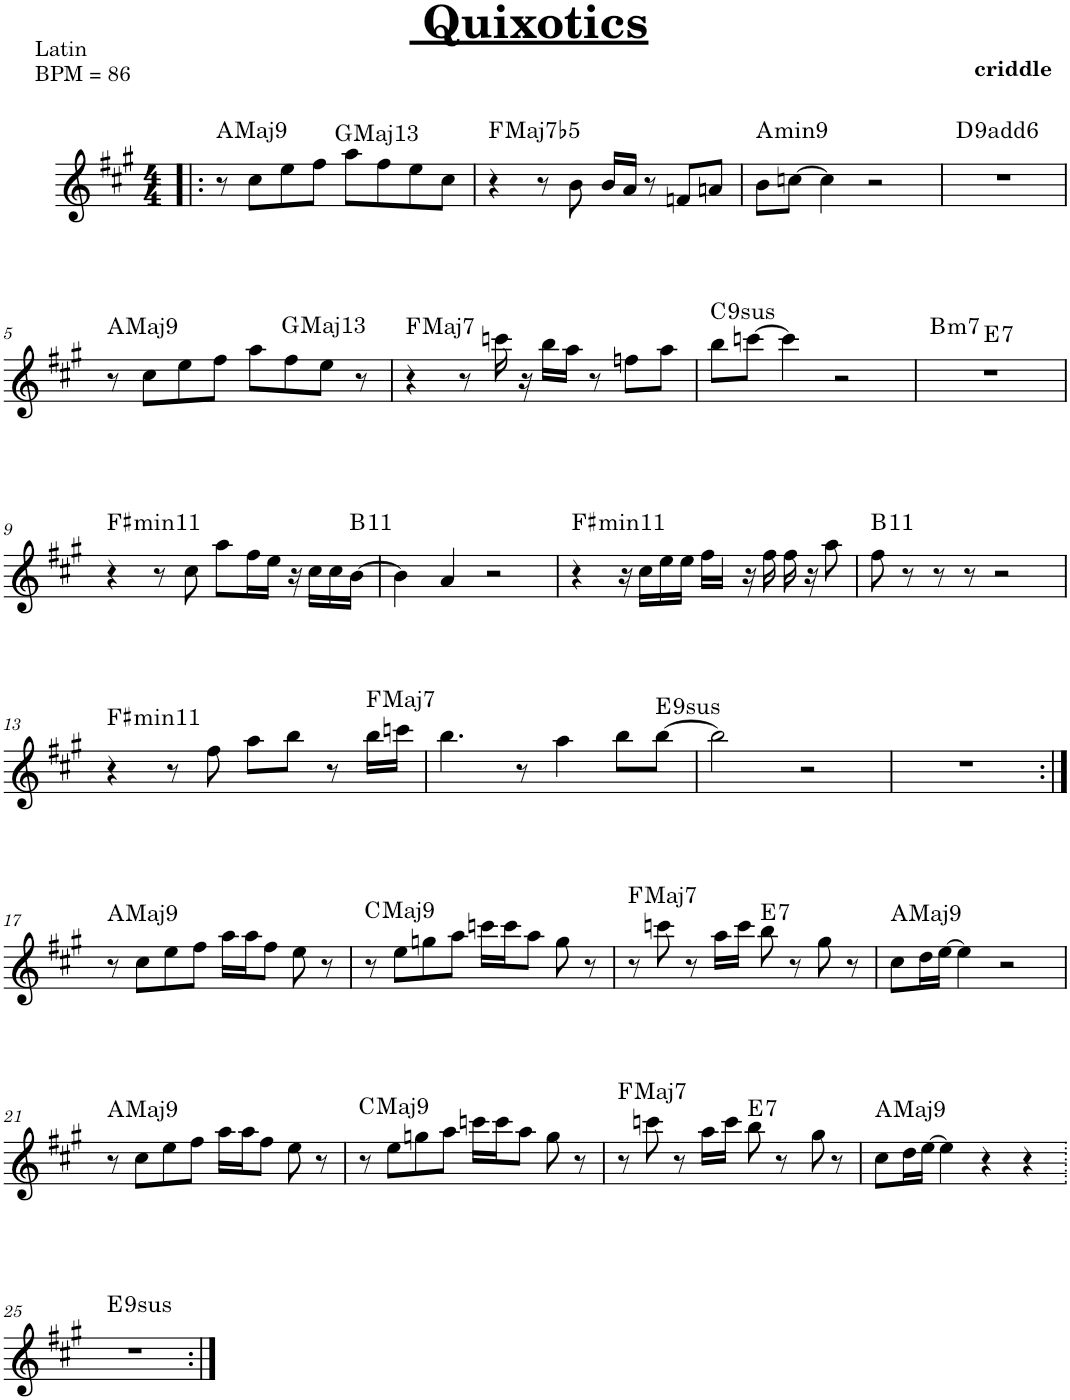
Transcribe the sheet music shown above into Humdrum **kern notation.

**kern	**harte
*part1	*part1
*staff1	*
*I"Piano	*
*I'Pno.	*
*clefG2	*
*k[f#c#g#]	*
*M4/4	*
=1!|:	=1!|:
!	!LO:H:kt=Maj9
8r	A:maj9
8cc#\L	.
8ee\	.
8ff#\J	.
!	!LO:H:kt=Maj13
8aa\L	G:maj9(11,13)
8ff#\	.
8ee\	.
8cc#\J	.
=2	=2
!	!LO:H:kt=Maj7
4r	F:(3,b5,7)
8r	.
8b\	.
16b/LL	.
16a/JJ	.
8r	.
8fn/L	.
8an/J	.
=3	=3
!	!LO:H:kt=min9
8b\L	A:min9
[8ccn\J	.
4cc\]	.
2r	.
=4	=4
!	!LO:H:kt=9
1r	D:9(6)
!!LO:LB:g=z
=5	=5
!	!LO:H:kt=Maj9
8r	A:maj9
8cc#\L	.
8ee\	.
8ff#\J	.
!	!LO:H:kt=Maj13
8aa\L	G:maj9(11,13)
8ff#\	.
8ee\J	.
8r	.
=6	=6
!	!LO:H:kt=Maj7
4r	F:maj7
8r	.
16cccn\	.
16r	.
16bb\LL	.
16aa\JJ	.
8r	.
8ffn\L	.
8aa\J	.
=7	=7
!	!LO:H:kt=9sus
8bb\L	C:sus4(7,9)
[8cccn\J	.
4ccc\]	.
2r	.
=8	=8
!	!LO:H:kt=m7
*^	*
1r	2ryy	B:min7
!	!	!LO:H:kt=7
.	2ryy	E:7
!!LO:LB:g=z	!!
=9	=9	=9
!	!	!LO:H:kt=min11
*v	*v	*
4r	F#:min9(11)
8r	.
8cc#\	.
8aa\L	.
16ff#\L	.
16ee\JJ	.
16r	.
16cc#\LL	.
16cc#\	.
!	!LO:H:kt=11
[16b\JJ	B:9(11)
=10	=10
4b\]	.
4a/	.
2r	.
=11	=11
!	!LO:H:kt=min11
4r	F#:min9(11)
16r	.
16cc#\LL	.
16ee\	.
16ee\JJ	.
16ff#\LL	.
16ff#\JJ	.
16r	.
16ff#\	.
16ff#\	.
16r	.
8aa\	.
=12	=12
!	!LO:H:kt=11
8ff#\	B:9(11)
8r	.
8r	.
8r	.
2r	.
!!LO:LB:g=z
=13	=13
!	!LO:H:kt=min11
4r	F#:min9(11)
8r	.
8ff#\	.
8aa\L	.
8bb\J	.
8r	.
!	!LO:H:kt=Maj7
16bb\LL	F:maj7
16cccn\JJ	.
=14	=14
4.bb\	.
8r	.
4aa\	.
8bb\L	.
!	!LO:H:kt=9sus
[8bb\J	E:sus4(7,9)
=15	=15
2bb\]	.
2r	.
=16	=16
1r	.
!!LO:LB:g=z
=17:|!	=17:|!
!	!LO:H:kt=Maj9
8r	A:maj9
8cc#\L	.
8ee\	.
8ff#\J	.
16aa\LL	.
16aa\J	.
8ff#\J	.
8ee\	.
8r	.
=18	=18
!	!LO:H:kt=Maj9
8r	C:maj9
8ee\L	.
8ggn\	.
8aa\J	.
16cccn\LL	.
16ccc\J	.
8aa\J	.
8gg\	.
8r	.
=19	=19
!	!LO:H:kt=Maj7
8r	F:maj7
8cccn\	.
8r	.
16aa\LL	.
16ccc\JJ	.
!	!LO:H:kt=7
8bb\	E:7
8r	.
8gg#\	.
8r	.
=20	=20
!	!LO:H:kt=Maj9
8cc#\L	A:maj9
16dd\L	.
[16ee\JJ	.
4ee\]	.
2r	.
!!LO:LB:g=z
=21	=21
!	!LO:H:kt=Maj9
8r	A:maj9
8cc#\L	.
8ee\	.
8ff#\J	.
16aa\LL	.
16aa\J	.
8ff#\J	.
8ee\	.
8r	.
=22	=22
!	!LO:H:kt=Maj9
8r	C:maj9
8ee\L	.
8ggn\	.
8aa\J	.
16cccn\LL	.
16ccc\J	.
8aa\J	.
8gg\	.
8r	.
=23	=23
!	!LO:H:kt=Maj7
8r	F:maj7
8cccn\	.
8r	.
16aa\LL	.
16ccc\JJ	.
!	!LO:H:kt=7
8bb\	E:7
8r	.
8ff#\	.
8r	.
=24	=24
!	!LO:H:kt=Maj9
8cc#\L	A:maj9
16dd\L	.
[16ee\JJ	.
4ee\]	.
4r	.
4r	.
!!LO:LB:g=z
=25.	=25.
!	!LO:H:kt=9sus
1r	E:sus4(7,9)
=:|!	=:|!
*-	*-
